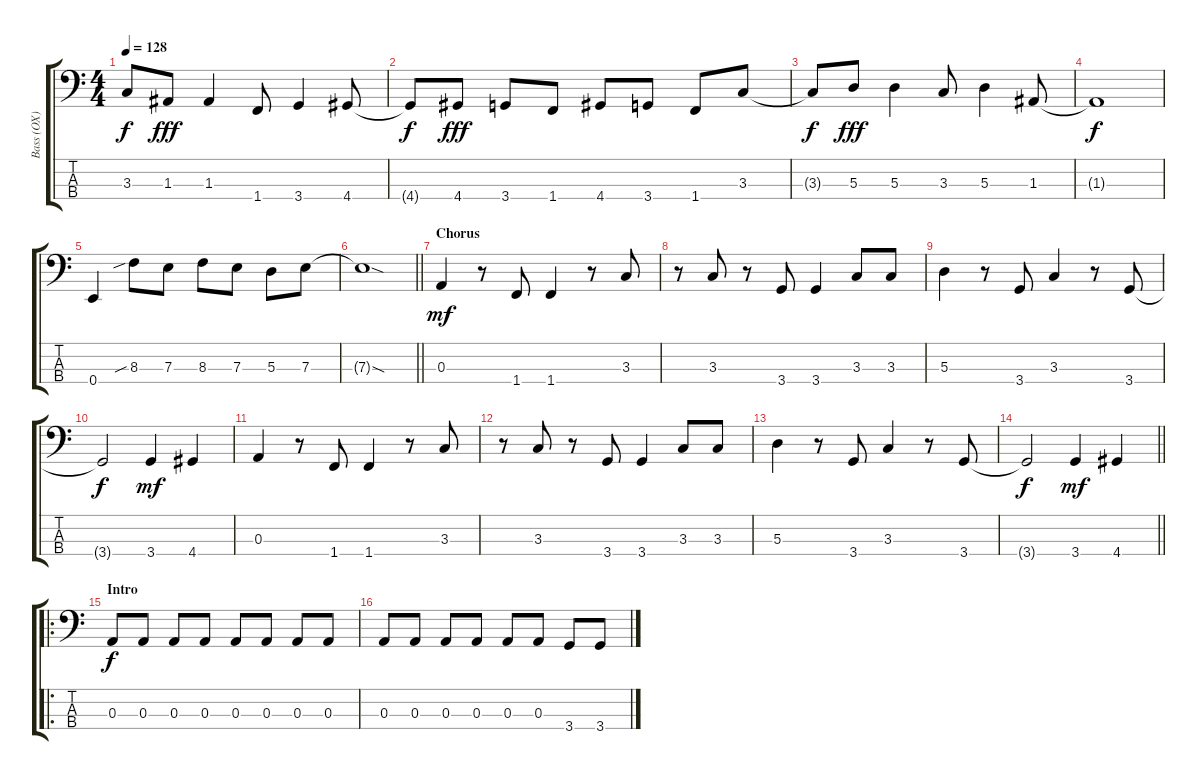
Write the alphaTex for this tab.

\track ("Bass (OX)" "Bass (OX)") {instrument electricbasspick}
\staff {score tabs}
\tuning (G2 D2 A1 E1) {hide}
\ts (4 4)
\tempo 128
\clef f4
\ks c
3.3{t}.8{dy f} 1.3.8{dy fff} 1.3.4 1.4.8 3.4.4 4.4.8 |
4.4{t}.8{dy f} 4.4.8{dy fff} 3.4.8 1.4.8 4.4.8 3.4.8 1.4.8 3.3.8 |
3.3{t}.8{dy f} 5.3.8{dy fff} 5.3.4 3.3.8 5.3.4 1.3.8 |
1.3{t}.1{dy f} |
0.4.4 8.3{sib}.8 7.3.8 8.3.8 7.3.8 5.3.8 7.3.8 |
\barLineRight lightlight
7.3{sod t}.1 |
\section ("" "Chorus")
0.3.4{dy mf} r.8 1.4.8 1.4.4 r.8 3.3.8 |
r.8 3.3.8 r.8 3.4.8 3.4.4 3.3.8 3.3.8 |
5.3.4 r.8 3.4.8 3.3.4 r.8 3.4.8 |
3.4{t}.2{dy f} 3.4.4{dy mf} 4.4.4 |
0.3.4 r.8 1.4.8 1.4.4 r.8 3.3.8 |
r.8 3.3.8 r.8 3.4.8 3.4.4 3.3.8 3.3.8 |
5.3.4 r.8 3.4.8 3.3.4 r.8 3.4.8 |
\barLineRight lightlight
3.4{t}.2{dy f} 3.4.4{dy mf} 4.4.4 |
\ro
\section ("" "Intro")
0.3.8{dy f} 0.3.8 0.3.8 0.3.8 0.3.8 0.3.8 0.3.8 0.3.8 |
0.3.8 0.3.8 0.3.8 0.3.8 0.3.8 0.3.8 3.4.8 3.4.8
